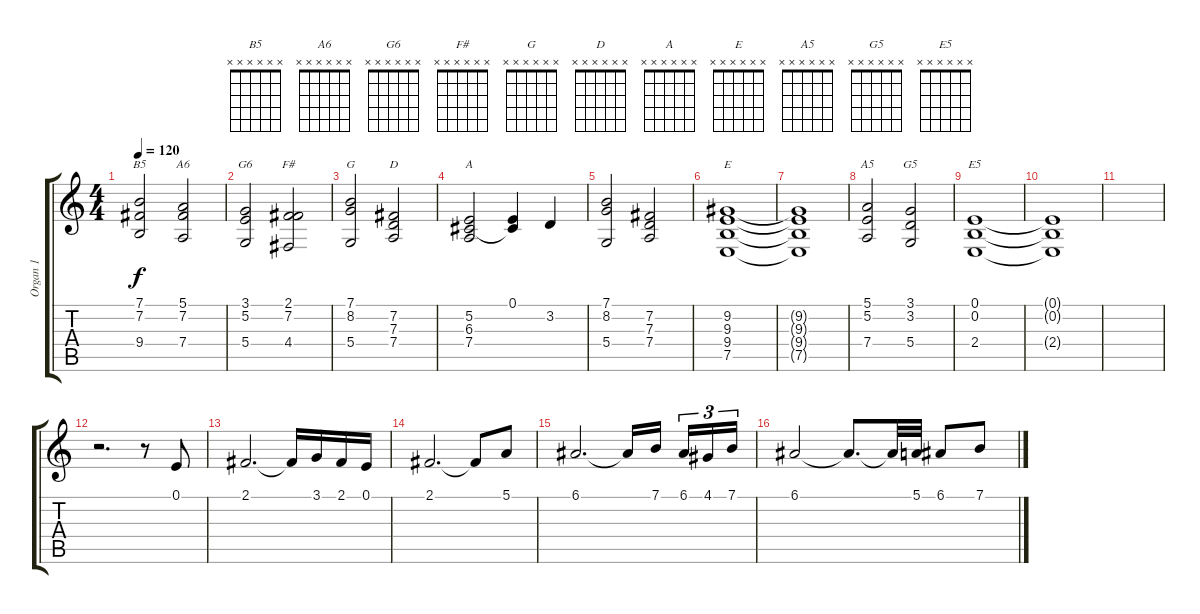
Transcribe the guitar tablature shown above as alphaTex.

\track ("Organ 1" "Organ 1") {instrument churchorgan}
\staff {score tabs}
\tuning (E4 B3 G3 D3 A2 E2) {hide}
\chord ("B5" x x x x x x)
\chord ("A6" x x x x x x)
\chord ("G6" x x x x x x)
\chord ("F#" x x x x x x)
\chord ("G" x x x x x x)
\chord ("D" x x x x x x)
\chord ("A" x x x x x x)
\chord ("E" x x x x x x)
\chord ("A5" x x x x x x)
\chord ("G5" x x x x x x)
\chord ("E5" x x x x x x)
\ts (4 4)
\tempo 120
\clef g2
\ks c
(7.1 7.2 9.4).2{ch "B5" dy f} (5.1 7.2 7.4).2{ch "A6"} |
(3.1 5.2 5.4).2{ch "G6"} (2.1 7.2 4.4).2{ch "F#"} |
(7.1 8.2 5.4).2{ch "G"} (7.2 7.3 7.4).2{ch "D"} |
(5.2 6.3 7.4).2{ch "A"} (0.1 6.3{t}).4 3.2.4 |
(7.1 8.2 5.4).2 (7.2 7.3 7.4).2 |
(9.2 9.3 9.4 7.5).1{ch "E"} |
(9.2{t} 9.3{t} 9.4{t} 7.5{t}).1 |
(5.1 5.2 7.4).2{ch "A5"} (3.1 3.2 5.4).2{ch "G5"} |
(0.1 0.2 2.4).1{ch "E5"} |
(0.1{t} 0.2{t} 2.4{t}).1 |
|
r.2{d} r.8 0.1.8{volume 16} |
2.1.2{d} 2.1{t}.16 3.1.16 2.1.16 0.1.16 |
2.1.2{d} 2.1{t}.8 5.1.8 |
6.1.2{d} 6.1{t}.16 7.1.16 6.1.16{tu (3 2)} 4.1.16{tu (3 2)} 7.1.16{tu (3 2)} |
6.1.2 6.1{t}.8{d} 6.1{t}.32 5.1.32 6.1.8 7.1.8
